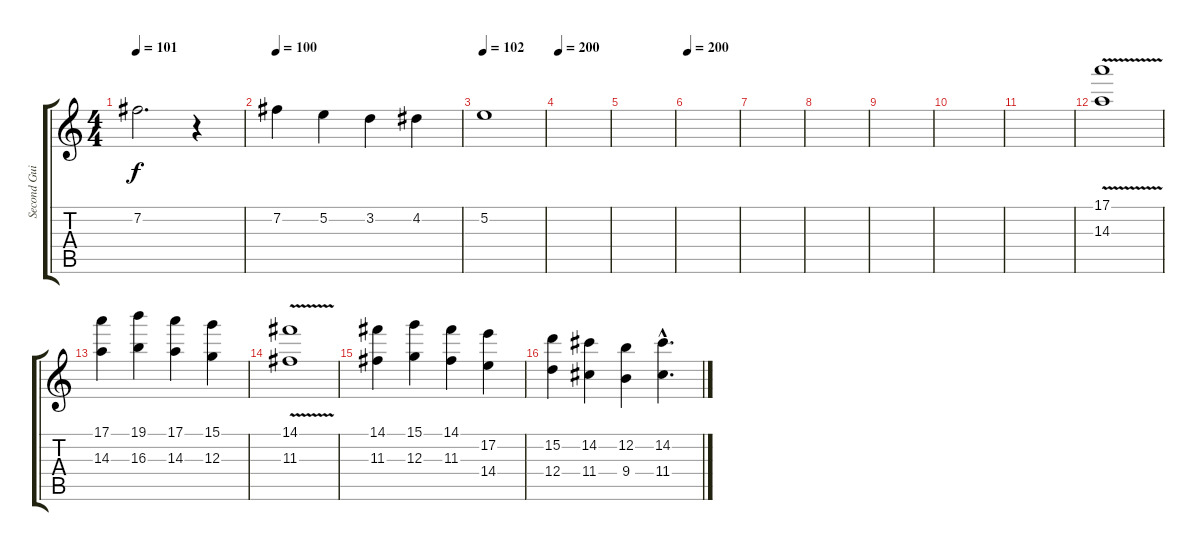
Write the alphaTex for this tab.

\track ("Second Guitar" "Second Gui") {instrument overdrivenguitar}
\staff {score tabs}
\tuning (E4 B3 G3 D3 A2 E2) {hide}
\ts (4 4)
\tempo 101
\clef g2
\ks c
7.2.2{d dy f} r.4 |
\tempo 100
7.2.4 5.2.4 3.2.4 4.2.4 |
\tempo 102
5.2.1 |
\tempo 200
|
|
\tempo 200
|
|
|
|
|
|
(17.1{v} 14.3).1 |
(17.1 14.3).4 (19.1 16.3).4 (17.1 14.3).4 (15.1 12.3).4 |
(14.1{v} 11.3).1 |
(14.1 11.3).4 (15.1 12.3).4 (14.1 11.3).4 (17.2 14.4).4 |
(15.2 12.4).4 (14.2 11.4).4 (12.2 9.4).4 (14.2{hac} 11.4{hac}).4{d}
